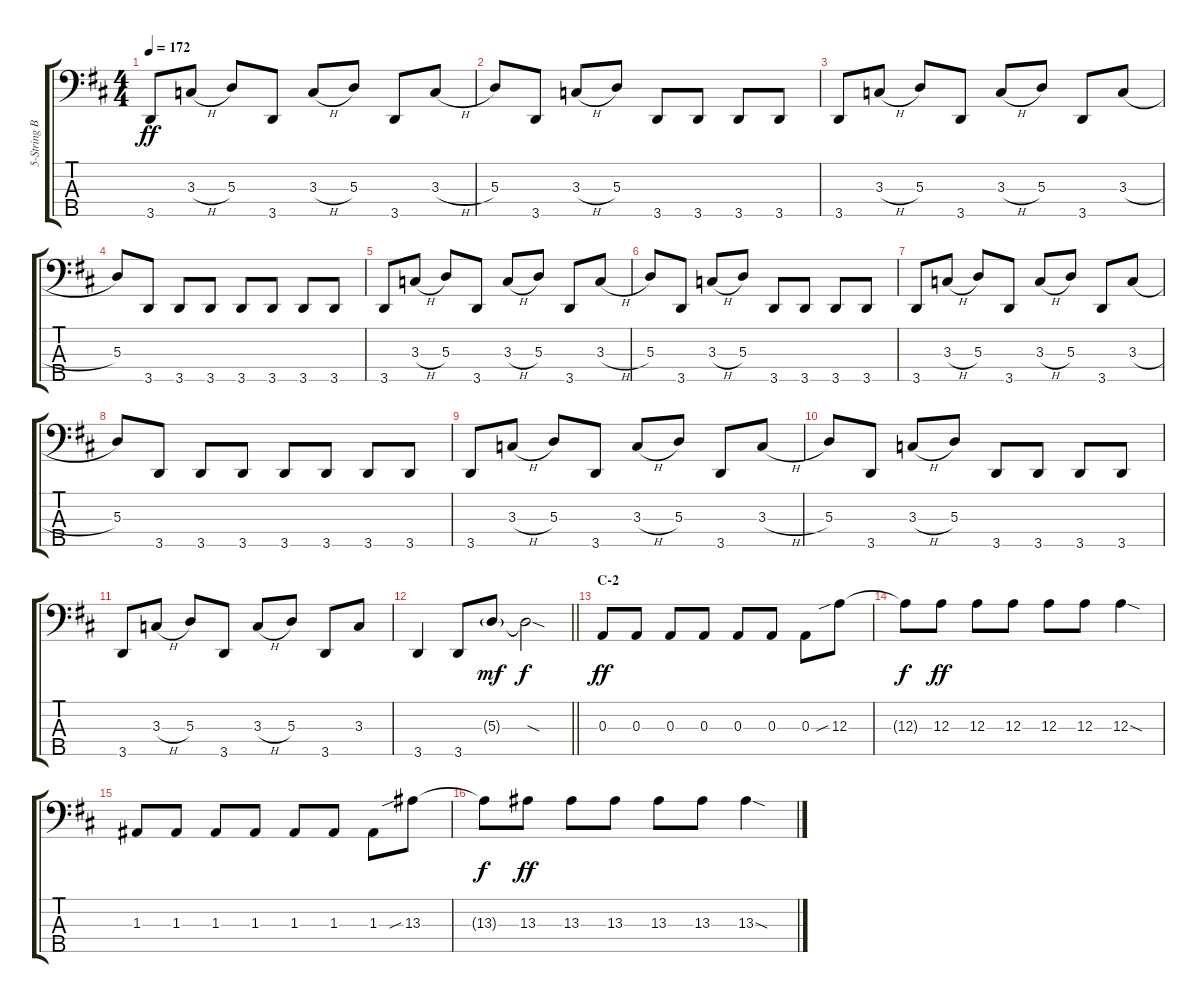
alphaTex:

\track ("5-String Bass" "5-String B") {instrument electricbasspick}
\staff {score tabs}
\tuning (G2 D2 A1 E1 B0) {hide}
\ts (4 4)
\tempo 172
\clef f4
\ks d
3.5.8{dy ff} 3.3{h}.8 5.3.8 3.5.8 3.3{h}.8 5.3.8 3.5.8 3.3{h}.8 |
5.3.8 3.5.8 3.3{h}.8 5.3.8 3.5.8 3.5.8 3.5.8 3.5.8 |
3.5.8 3.3{h}.8 5.3.8 3.5.8 3.3{h}.8 5.3.8 3.5.8 3.3{h}.8 |
5.3.8 3.5.8 3.5.8 3.5.8 3.5.8 3.5.8 3.5.8 3.5.8 |
3.5.8 3.3{h}.8 5.3.8 3.5.8 3.3{h}.8 5.3.8 3.5.8 3.3{h}.8 |
5.3.8 3.5.8 3.3{h}.8 5.3.8 3.5.8 3.5.8 3.5.8 3.5.8 |
3.5.8 3.3{h}.8 5.3.8 3.5.8 3.3{h}.8 5.3.8 3.5.8 3.3{h}.8 |
5.3.8 3.5.8 3.5.8 3.5.8 3.5.8 3.5.8 3.5.8 3.5.8 |
3.5.8 3.3{h}.8 5.3.8 3.5.8 3.3{h}.8 5.3.8 3.5.8 3.3{h}.8 |
5.3.8 3.5.8 3.3{h}.8 5.3.8 3.5.8 3.5.8 3.5.8 3.5.8 |
3.5.8 3.3{h}.8 5.3.8 3.5.8 3.3{h}.8 5.3.8 3.5.8 3.3.8 |
\barLineRight lightlight
3.5.4 3.5.8 5.3{g}.8{dy mf} 5.3{sod t}.2{dy f} |
\section ("" "C-2")
0.3.8{dy ff} 0.3.8 0.3.8 0.3.8 0.3.8 0.3.8 0.3.8 12.3{sib}.8 |
12.3{t}.8{dy f} 12.3.8{dy ff} 12.3.8 12.3.8 12.3.8 12.3.8 12.3{sod}.4 |
1.3.8 1.3.8 1.3.8 1.3.8 1.3.8 1.3.8 1.3.8 13.3{sib}.8 |
13.3{t}.8{dy f} 13.3.8{dy ff} 13.3.8 13.3.8 13.3.8 13.3.8 13.3{sod}.4
